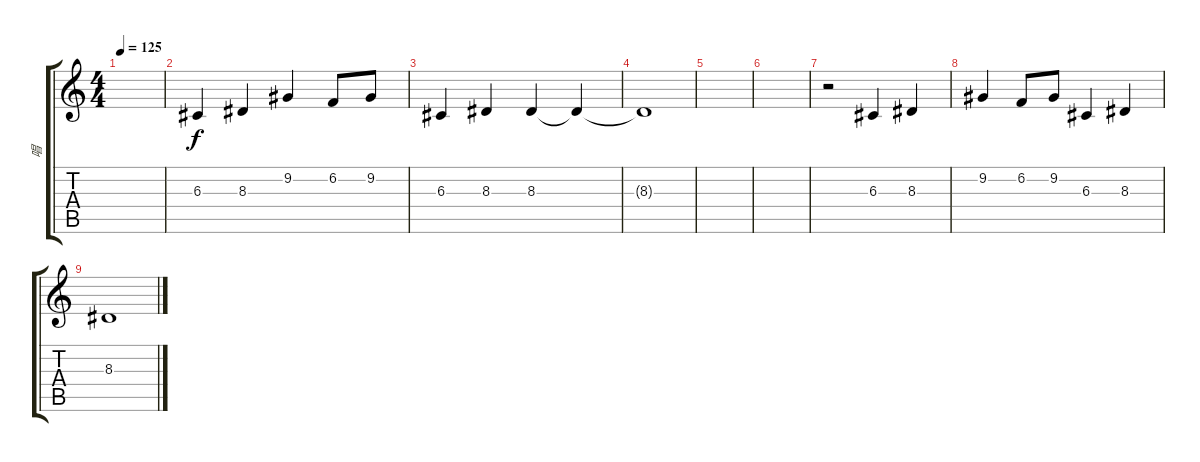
\track ("唱" "唱") {instrument sopranosax}
\staff {score tabs}
\tuning (E4 B3 G3 D3 A2 E2) {hide}
\ts (4 4)
\tempo 125
\clef g2
\ks c
|
6.3.4 8.3.4 9.2.4 6.2.8 9.2.8 |
6.3.4 8.3.4 8.3.4 8.3{t}.4 |
8.3{t}.1 |
|
|
r.2 6.3.4 8.3.4 |
9.2.4 6.2.8 9.2.8 6.3.4 8.3.4 |
8.3.1
